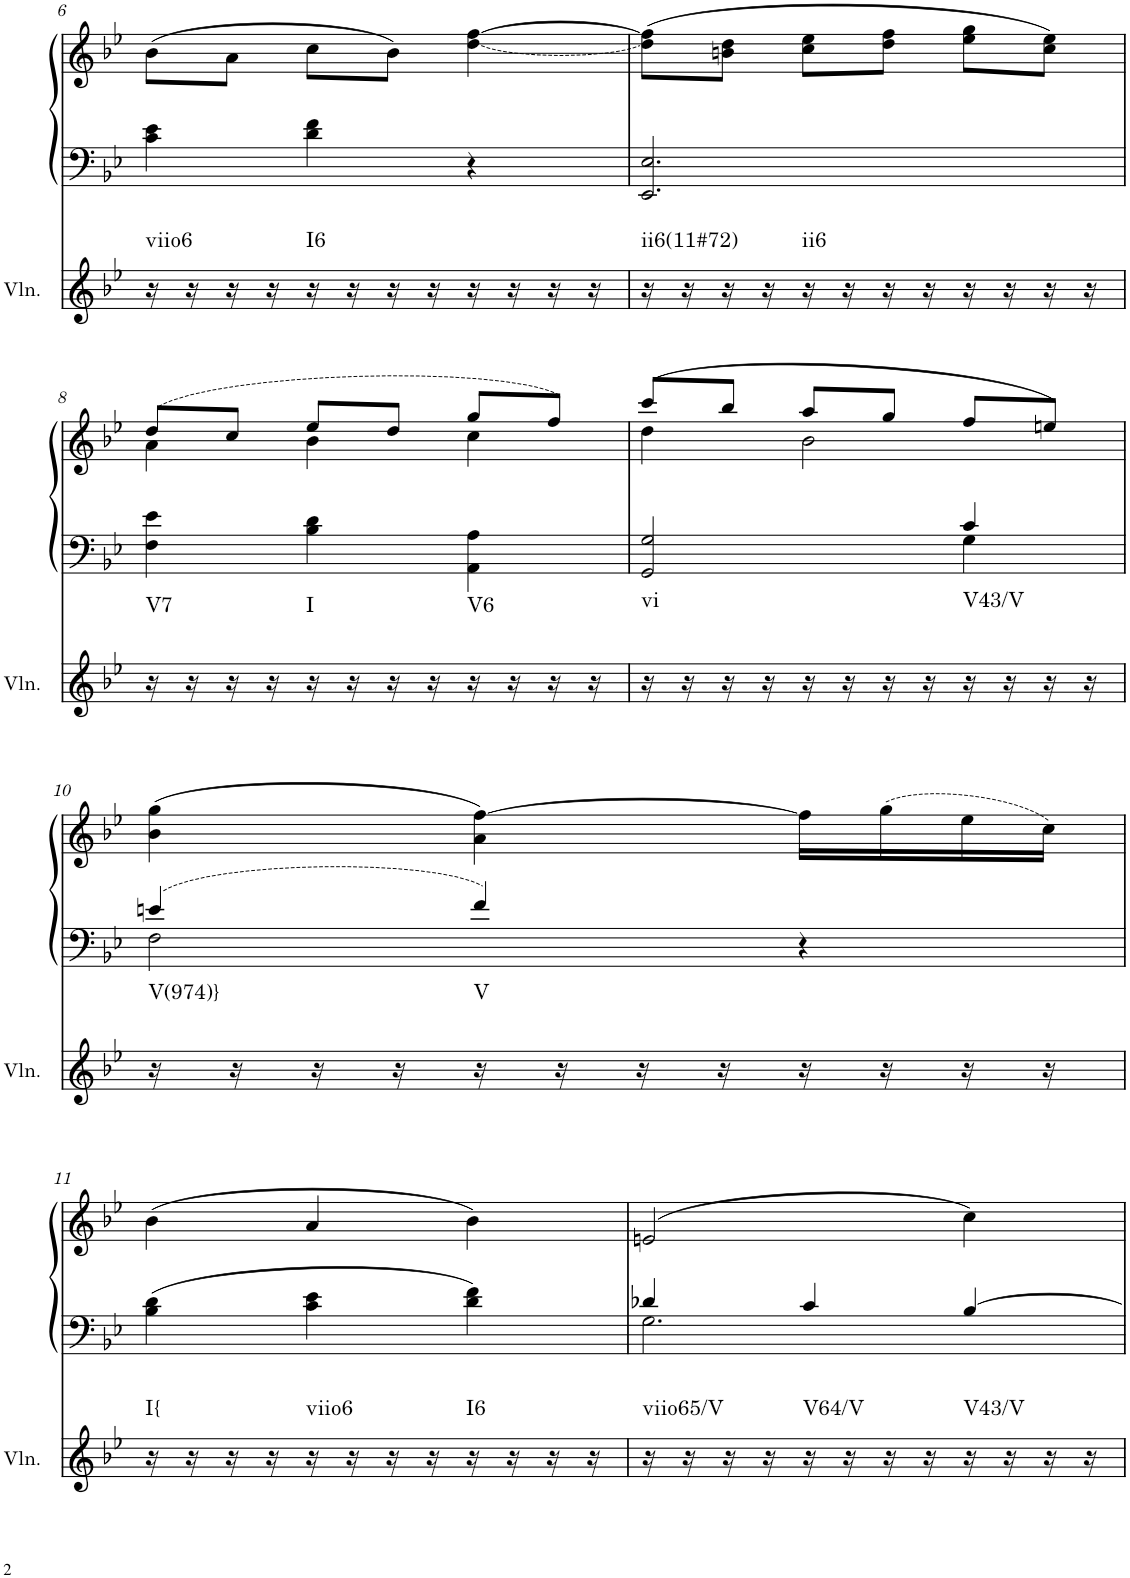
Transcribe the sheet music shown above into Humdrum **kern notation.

**kern	**harte	**kern	**kern
*part2	*part2	*part1	*part1
*staff3	*	*staff2	*staff1
*I"Violin	*	*I"unbenannt2	*
*I'Vln.	*	*	*
!!LO:PB:g=z
*clefG2	*	*clefF4	*clefG2
*k[b-e-]	*	*k[b-e-]	*k[b-e-]
*M3/4	*	*M3/4	*M3/4
=6	=6	=6	=6
!	!LO:H:kt=viio6	!	!
16r	N	4c\ 4e-\	(8b-\L
16r	.	.	.
16r	.	.	8a\J
16r	.	.	.
!	!LO:H:kt=I6	!	!
16r	N	4d\ 4f\	8cc\L
16r	.	.	.
16r	.	.	8b-\J)
16r	.	.	.
!	!	!	!LO:T:n=1:dash
16r	.	4r	[4dd\ [4ff\
16r	.	.	.
16r	.	.	.
16r	.	.	.
=7	=7	=7	=7
!	!LO:H:kt=ii6(11#72)	!	!
16r	N	2.EE-/ 2.E-/	(8dd\] 8ff\]L
16r	.	.	.
16r	.	.	8bn\ 8dd\J
16r	.	.	.
!	!LO:H:kt=ii6	!	!
16r	N	.	8cc\ 8ee-\L
16r	.	.	.
16r	.	.	8dd\ 8ff\J
16r	.	.	.
16r	.	.	8ee-\ 8gg\L
16r	.	.	.
16r	.	.	8cc\ 8ee-\J)
16r	.	.	.
!!LO:LB:g=z
=8	=8	=8	=8
*	*	*	*^
!	!LO:H:kt=V7	!	!	!
16r	N	4F\ 4e-\	(8dd/L	4a\
16r	.	.	.	.
16r	.	.	8cc/J	.
16r	.	.	.	.
!	!LO:H:kt=I	!	!	!
16r	N	4B-\ 4d\	8ee-/L	4b-\
16r	.	.	.	.
16r	.	.	8dd/J	.
16r	.	.	.	.
!	!LO:H:kt=V6	!	!	!
16r	N	4AA\ 4A\	8gg/L	4cc\
16r	.	.	.	.
16r	.	.	8ff/J)	.
16r	.	.	.	.
=9	=9	=9	=9	=9
*	*	*^	*	*
!	!LO:H:kt=vi	!	!	!	!
16r	N	2GG/ 2G/	2ryy	(8ccc/L	4dd\
16r	.	.	.	.	.
16r	.	.	.	8bb-/J	.
16r	.	.	.	.	.
16r	.	.	.	8aa/L	2b-\
16r	.	.	.	.	.
16r	.	.	.	8gg/J	.
16r	.	.	.	.	.
!	!LO:H:kt=V43/V	!	!	!	!
16r	N	4c/	4G\	8ff/L	.
16r	.	.	.	.	.
16r	.	.	.	8een/J)	.
16r	.	.	.	.	.
*	*	*	*	*v	*v
!!LO:LB:g=z
=10	=10	=10	=10	=10
!	!LO:H:kt=V(974)}	!	!	!
16r	N	4en/	2F\	(4b-\ 4gg\
16r	.	.	.	.
16r	.	.	.	.
16r	.	.	.	.
!	!LO:H:kt=V	!	!	!
16r	N	4f/	.	4a\ [4ff\)
16r	.	.	.	.
16r	.	.	.	.
16r	.	.	.	.
16r	.	4r	4ryy	16ff\LL]
16r	.	.	.	(16gg\
16r	.	.	.	16ee-\
16r	.	.	.	16cc\JJ)
*	*	*v	*v	*
!!LO:LB:g=z
=11	=11	=11	=11
!	!LO:H:kt=I{	!	!
16r	N	4B-\ 4d\	(4b-\
16r	.	.	.
16r	.	.	.
16r	.	.	.
!	!LO:H:kt=viio6	!	!
16r	N	4c\ 4e-\	4a/
16r	.	.	.
16r	.	.	.
16r	.	.	.
!	!LO:H:kt=I6	!	!
16r	N	4d\ 4f\	4b-\)
16r	.	.	.
16r	.	.	.
16r	.	.	.
=12	=12	=12	=12
*	*	*^	*
!	!LO:H:kt=viio65/V	!	!	!
16r	N	4d-X/	2.G\	(2en/
16r	.	.	.	.
16r	.	.	.	.
16r	.	.	.	.
!	!LO:H:kt=V64/V	!	!	!
16r	N	4c/	.	.
16r	.	.	.	.
16r	.	.	.	.
16r	.	.	.	.
!	!LO:H:kt=V43/V	!	!	!
16r	N	[4B-/	.	4cc\)
16r	.	.	.	.
16r	.	.	.	.
16r	.	.	.	.
*	*	*v	*v	*
=	=	=	=
*-	*-	*-	*-
